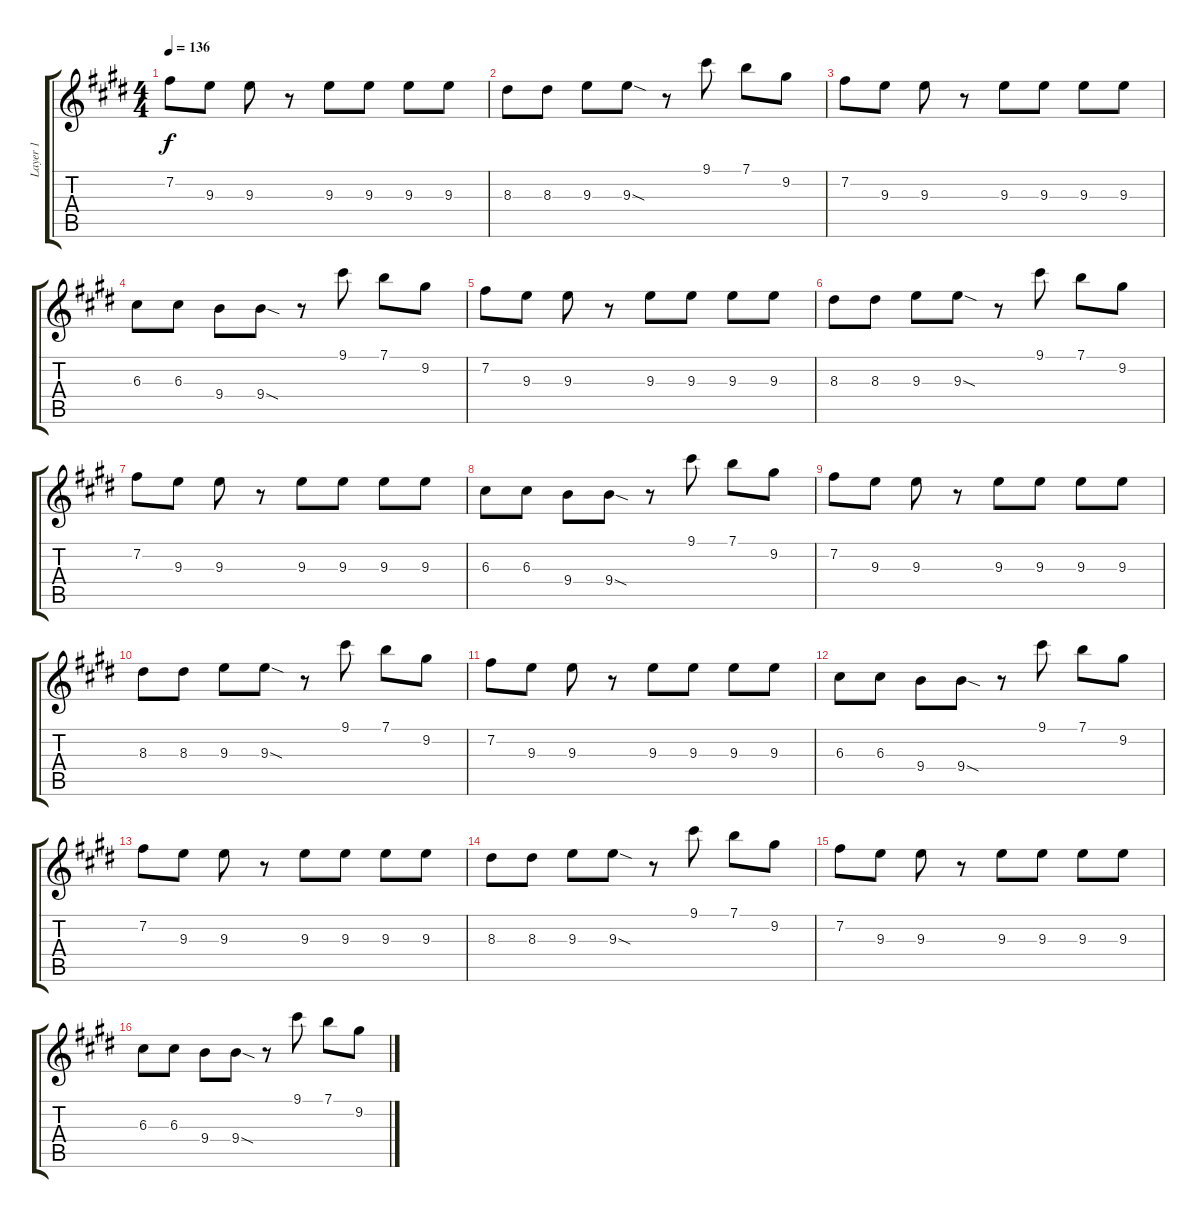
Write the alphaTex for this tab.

\track ("Layer 1" "Layer 1") {instrument overdrivenguitar}
\staff {score tabs}
\tuning (E4 B3 G3 D3 A2 E2) {hide}
\ts (4 4)
\tempo 136
\clef g2
\ks e
7.2.8{dy f} 9.3.8 9.3.8 r.8 9.3.8 9.3.8 9.3.8 9.3.8 |
8.3.8 8.3.8 9.3.8 9.3{sod}.8 r.8 9.1.8 7.1.8 9.2.8 |
7.2.8 9.3.8 9.3.8 r.8 9.3.8 9.3.8 9.3.8 9.3.8 |
6.3.8 6.3.8 9.4.8 9.4{sod}.8 r.8 9.1.8 7.1.8 9.2.8 |
7.2.8 9.3.8 9.3.8 r.8 9.3.8 9.3.8 9.3.8 9.3.8 |
8.3.8 8.3.8 9.3.8 9.3{sod}.8 r.8 9.1.8 7.1.8 9.2.8 |
7.2.8 9.3.8 9.3.8 r.8 9.3.8 9.3.8 9.3.8 9.3.8 |
6.3.8 6.3.8 9.4.8 9.4{sod}.8 r.8 9.1.8 7.1.8 9.2.8 |
7.2.8 9.3.8 9.3.8 r.8 9.3.8 9.3.8 9.3.8 9.3.8 |
8.3.8 8.3.8 9.3.8 9.3{sod}.8 r.8 9.1.8 7.1.8 9.2.8 |
7.2.8 9.3.8 9.3.8 r.8 9.3.8 9.3.8 9.3.8 9.3.8 |
6.3.8 6.3.8 9.4.8 9.4{sod}.8 r.8 9.1.8 7.1.8 9.2.8 |
7.2.8 9.3.8 9.3.8 r.8 9.3.8 9.3.8 9.3.8 9.3.8 |
8.3.8 8.3.8 9.3.8 9.3{sod}.8 r.8 9.1.8 7.1.8 9.2.8 |
7.2.8 9.3.8 9.3.8 r.8 9.3.8 9.3.8 9.3.8 9.3.8 |
6.3.8 6.3.8 9.4.8 9.4{sod}.8 r.8 9.1.8 7.1.8 9.2.8
